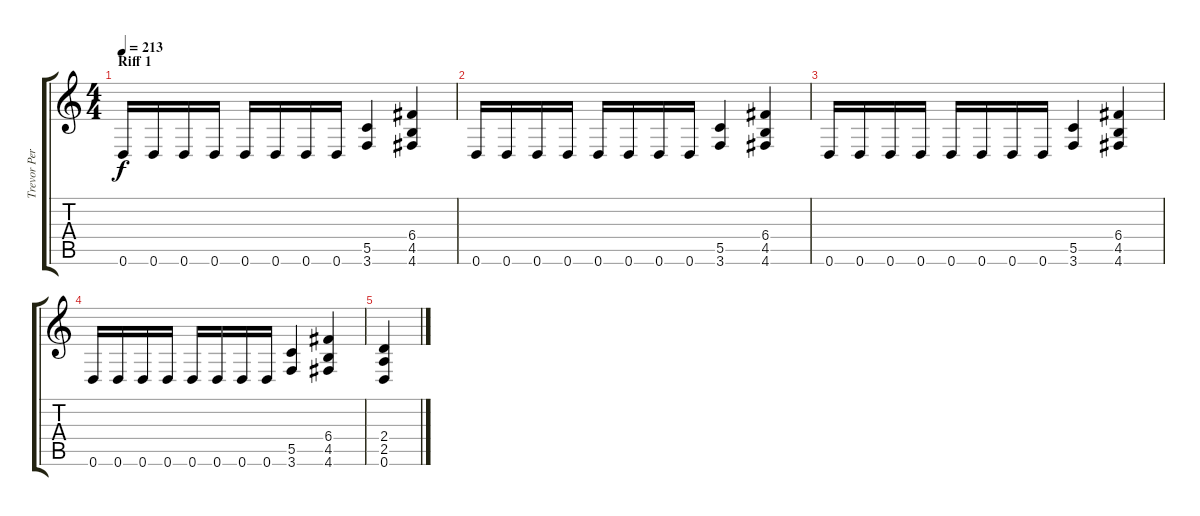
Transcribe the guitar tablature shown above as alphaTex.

\track ("Trevor Peres" "Trevor Per") {instrument overdrivenguitar}
\staff {score tabs}
\tuning (D4 A3 F3 C3 G2 D2) {hide}
\ts (4 4)
\section ("" "Riff 1")
\tempo 213
\clef g2
\ks c
0.6.16{dy f} 0.6.16 0.6.16 0.6.16 0.6.16 0.6.16 0.6.16 0.6.16 (5.5 3.6).4 (6.4 4.5 4.6).4 |
0.6.16 0.6.16 0.6.16 0.6.16 0.6.16 0.6.16 0.6.16 0.6.16 (5.5 3.6).4 (6.4 4.5 4.6).4 |
0.6.16 0.6.16 0.6.16 0.6.16 0.6.16 0.6.16 0.6.16 0.6.16 (5.5 3.6).4 (6.4 4.5 4.6).4 |
0.6.16 0.6.16 0.6.16 0.6.16 0.6.16 0.6.16 0.6.16 0.6.16 (5.5 3.6).4 (6.4 4.5 4.6).4 |
(2.4 2.5 0.6).4
